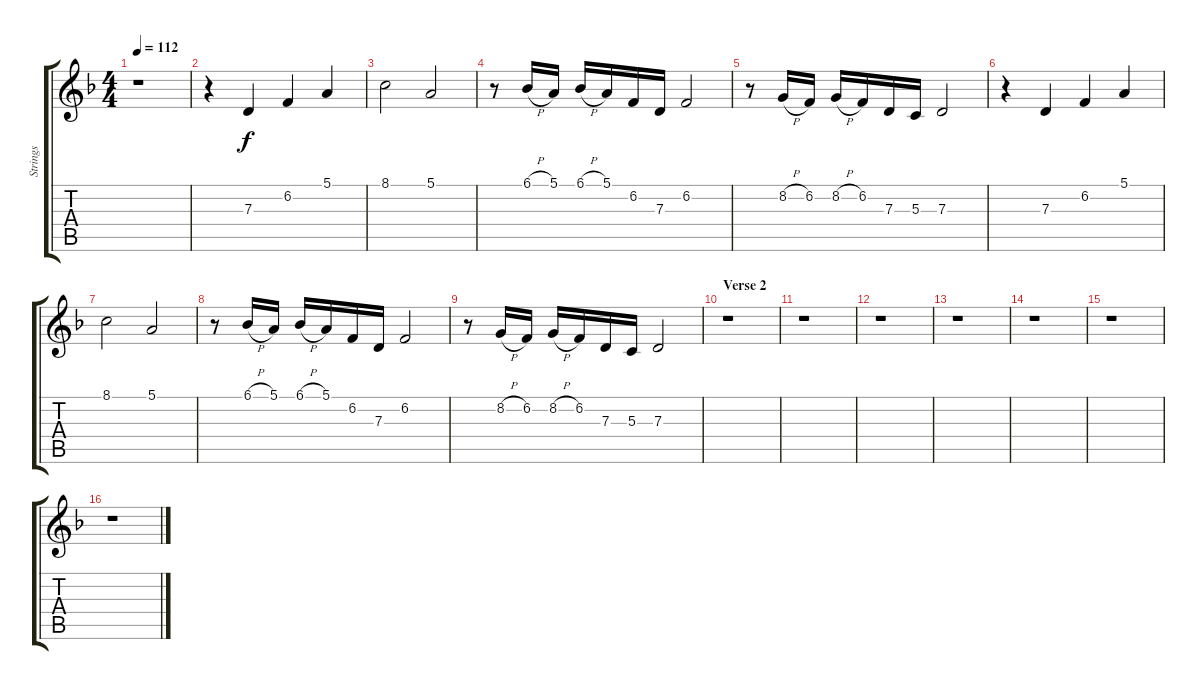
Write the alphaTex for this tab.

\track ("Strings" "Strings") {instrument synthstrings1}
\staff {score tabs}
\tuning (E4 B3 G3 D3 A2 E2) {hide}
\ts (4 4)
\tempo 112
\clef g2
\ks f
r.1{dy f} |
r.4 7.3.4 6.2.4 5.1.4 |
8.1.2 5.1.2 |
r.8 6.1{h}.16 5.1.16 6.1{h}.16 5.1.16 6.2.16 7.3.16 6.2.2 |
r.8 8.2{h}.16 6.2.16 8.2{h}.16 6.2.16 7.3.16 5.3.16 7.3.2 |
r.4 7.3.4 6.2.4 5.1.4 |
8.1.2 5.1.2 |
r.8 6.1{h}.16 5.1.16 6.1{h}.16 5.1.16 6.2.16 7.3.16 6.2.2 |
r.8 8.2{h}.16 6.2.16 8.2{h}.16 6.2.16 7.3.16 5.3.16 7.3.2 |
\section ("" "Verse 2")
r.1 |
r.1 |
r.1 |
r.1 |
r.1 |
r.1 |
r.1
